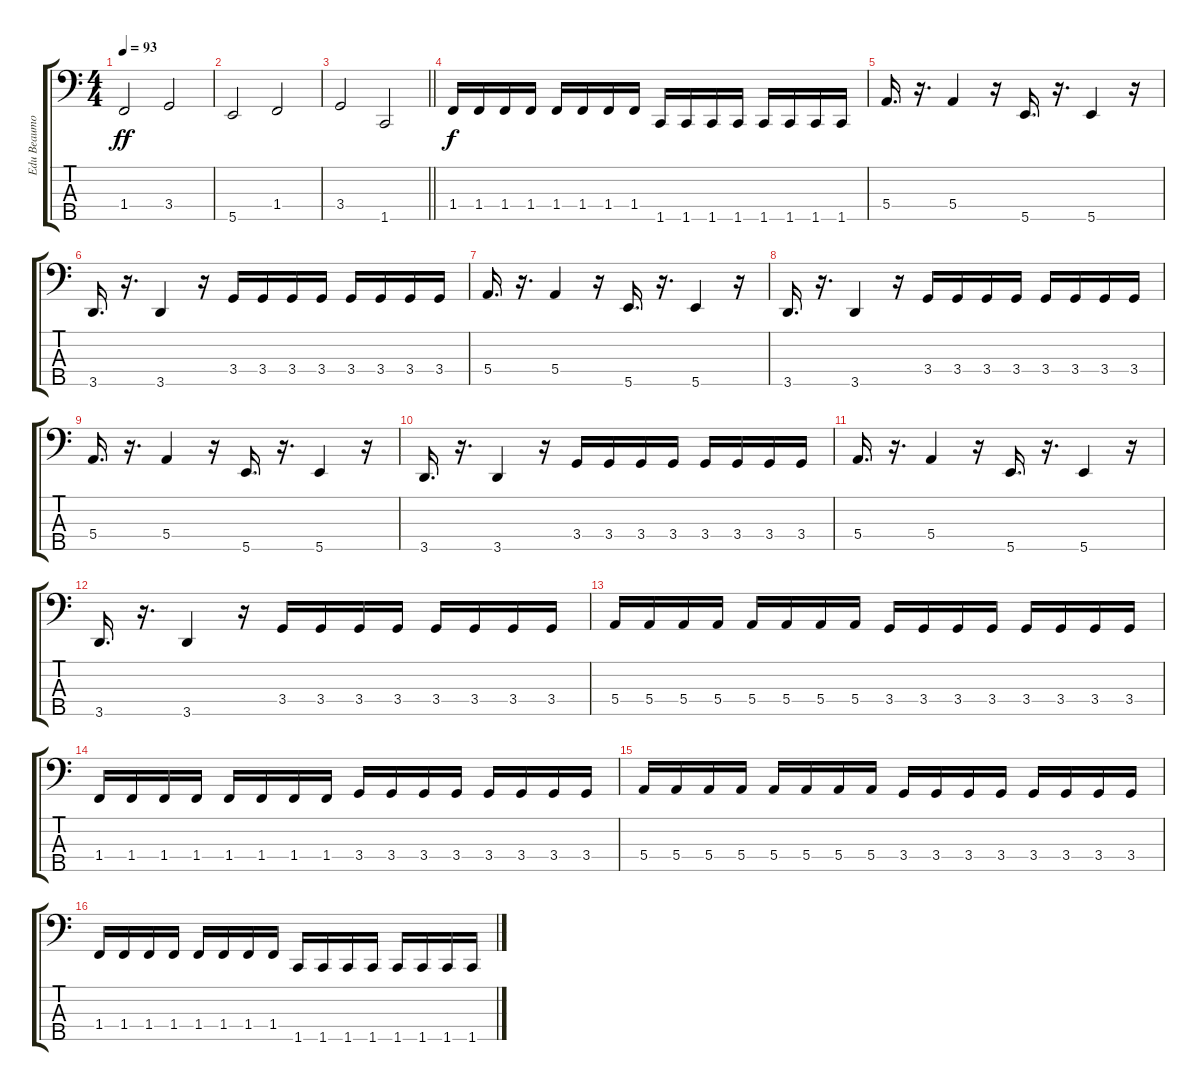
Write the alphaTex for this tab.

\track ("Edu Beaumont \"El Piñas\"" "Edu Beaumo") {instrument electricbassfinger}
\staff {score tabs}
\tuning (G2 D2 A1 E1 B0) {hide}
\ts (4 4)
\tempo 93
\clef f4
\ks c
1.4.2{dy ff} 3.4.2 |
5.5.2 1.4.2 |
\barLineRight lightlight
3.4.2 1.5.2 |
1.4.16{dy f} 1.4.16 1.4.16 1.4.16 1.4.16 1.4.16 1.4.16 1.4.16 1.5.16 1.5.16 1.5.16 1.5.16 1.5.16 1.5.16 1.5.16 1.5.16 |
5.4.16{d} r.16{d} 5.4.4 r.16 5.5.16{d} r.16{d} 5.5.4 r.16 |
3.5.16{d} r.16{d} 3.5.4 r.16 3.4.16 3.4.16 3.4.16 3.4.16 3.4.16 3.4.16 3.4.16 3.4.16 |
5.4.16{d} r.16{d} 5.4.4 r.16 5.5.16{d} r.16{d} 5.5.4 r.16 |
3.5.16{d} r.16{d} 3.5.4 r.16 3.4.16 3.4.16 3.4.16 3.4.16 3.4.16 3.4.16 3.4.16 3.4.16 |
5.4.16{d} r.16{d} 5.4.4 r.16 5.5.16{d} r.16{d} 5.5.4 r.16 |
3.5.16{d} r.16{d} 3.5.4 r.16 3.4.16 3.4.16 3.4.16 3.4.16 3.4.16 3.4.16 3.4.16 3.4.16 |
5.4.16{d} r.16{d} 5.4.4 r.16 5.5.16{d} r.16{d} 5.5.4 r.16 |
3.5.16{d} r.16{d} 3.5.4 r.16 3.4.16 3.4.16 3.4.16 3.4.16 3.4.16 3.4.16 3.4.16 3.4.16 |
5.4.16 5.4.16 5.4.16 5.4.16 5.4.16 5.4.16 5.4.16 5.4.16 3.4.16 3.4.16 3.4.16 3.4.16 3.4.16 3.4.16 3.4.16 3.4.16 |
1.4.16 1.4.16 1.4.16 1.4.16 1.4.16 1.4.16 1.4.16 1.4.16 3.4.16 3.4.16 3.4.16 3.4.16 3.4.16 3.4.16 3.4.16 3.4.16 |
5.4.16 5.4.16 5.4.16 5.4.16 5.4.16 5.4.16 5.4.16 5.4.16 3.4.16 3.4.16 3.4.16 3.4.16 3.4.16 3.4.16 3.4.16 3.4.16 |
1.4.16 1.4.16 1.4.16 1.4.16 1.4.16 1.4.16 1.4.16 1.4.16 1.5.16 1.5.16 1.5.16 1.5.16 1.5.16 1.5.16 1.5.16 1.5.16
